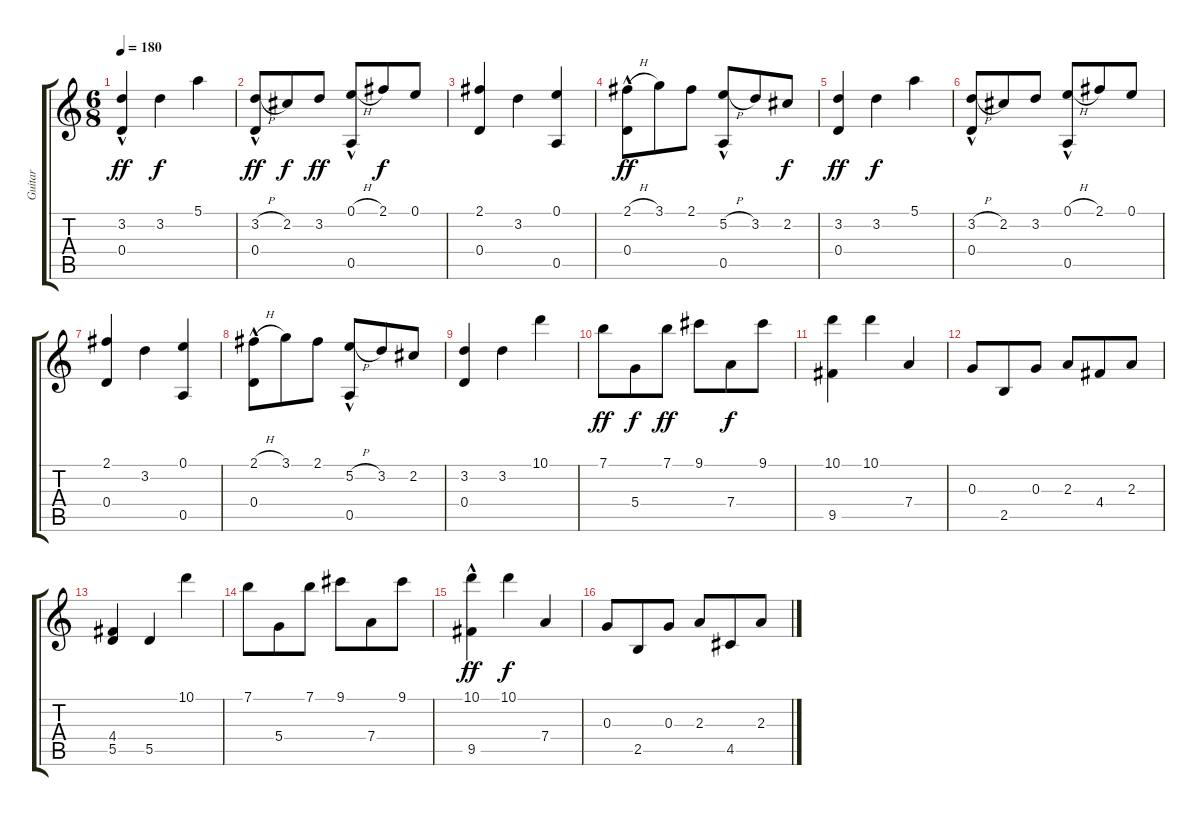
\track ("Guitar" "Guitar") {instrument acousticguitarnylon}
\staff {score tabs}
\tuning (E4 B3 G3 D3 A2 E2) {hide}
\ts (6 8)
\tempo 180
\clef g2
\ks c
(3.2{hac} 0.4{hac}).4{dy ff} 3.2.4{dy f} 5.1.4 |
(3.2{h} 0.4{hac}).8{dy ff} 2.2.8{dy f} 3.2.8{dy ff} (0.1{h} 0.5{hac}).8 2.1.8{dy f} 0.1.8 |
(2.1 0.4).4 3.2.4 (0.1 0.5).4 |
(2.1{h} 0.4{hac}).8{dy ff} 3.1.8 2.1.8 (5.2{h} 0.5{hac}).8 3.2.8 2.2.8{dy f} |
(3.2 0.4).4{dy ff} 3.2.4{dy f} 5.1.4 |
(3.2{h} 0.4{hac}).8 2.2.8 3.2.8 (0.1{h} 0.5{hac}).8 2.1.8 0.1.8 |
(2.1 0.4).4 3.2.4 (0.1 0.5).4 |
(2.1{h} 0.4{hac}).8 3.1.8 2.1.8 (5.2{h} 0.5{hac}).8 3.2.8 2.2.8 |
(3.2 0.4).4 3.2.4 10.1.4 |
7.1.8{dy ff} 5.4.8{dy f} 7.1.8{dy ff} 9.1.8 7.4.8{dy f} 9.1.8 |
(10.1 9.5).4 10.1.4 7.4.4 |
0.3.8 2.5.8 0.3.8 2.3.8 4.4.8 2.3.8 |
(4.4 5.5).4 5.5.4 10.1.4 |
7.1.8 5.4.8 7.1.8 9.1.8 7.4.8 9.1.8 |
(10.1{hac} 9.5).4{dy ff} 10.1.4{dy f} 7.4.4 |
0.3.8 2.5.8 0.3.8 2.3.8 4.5.8 2.3.8
